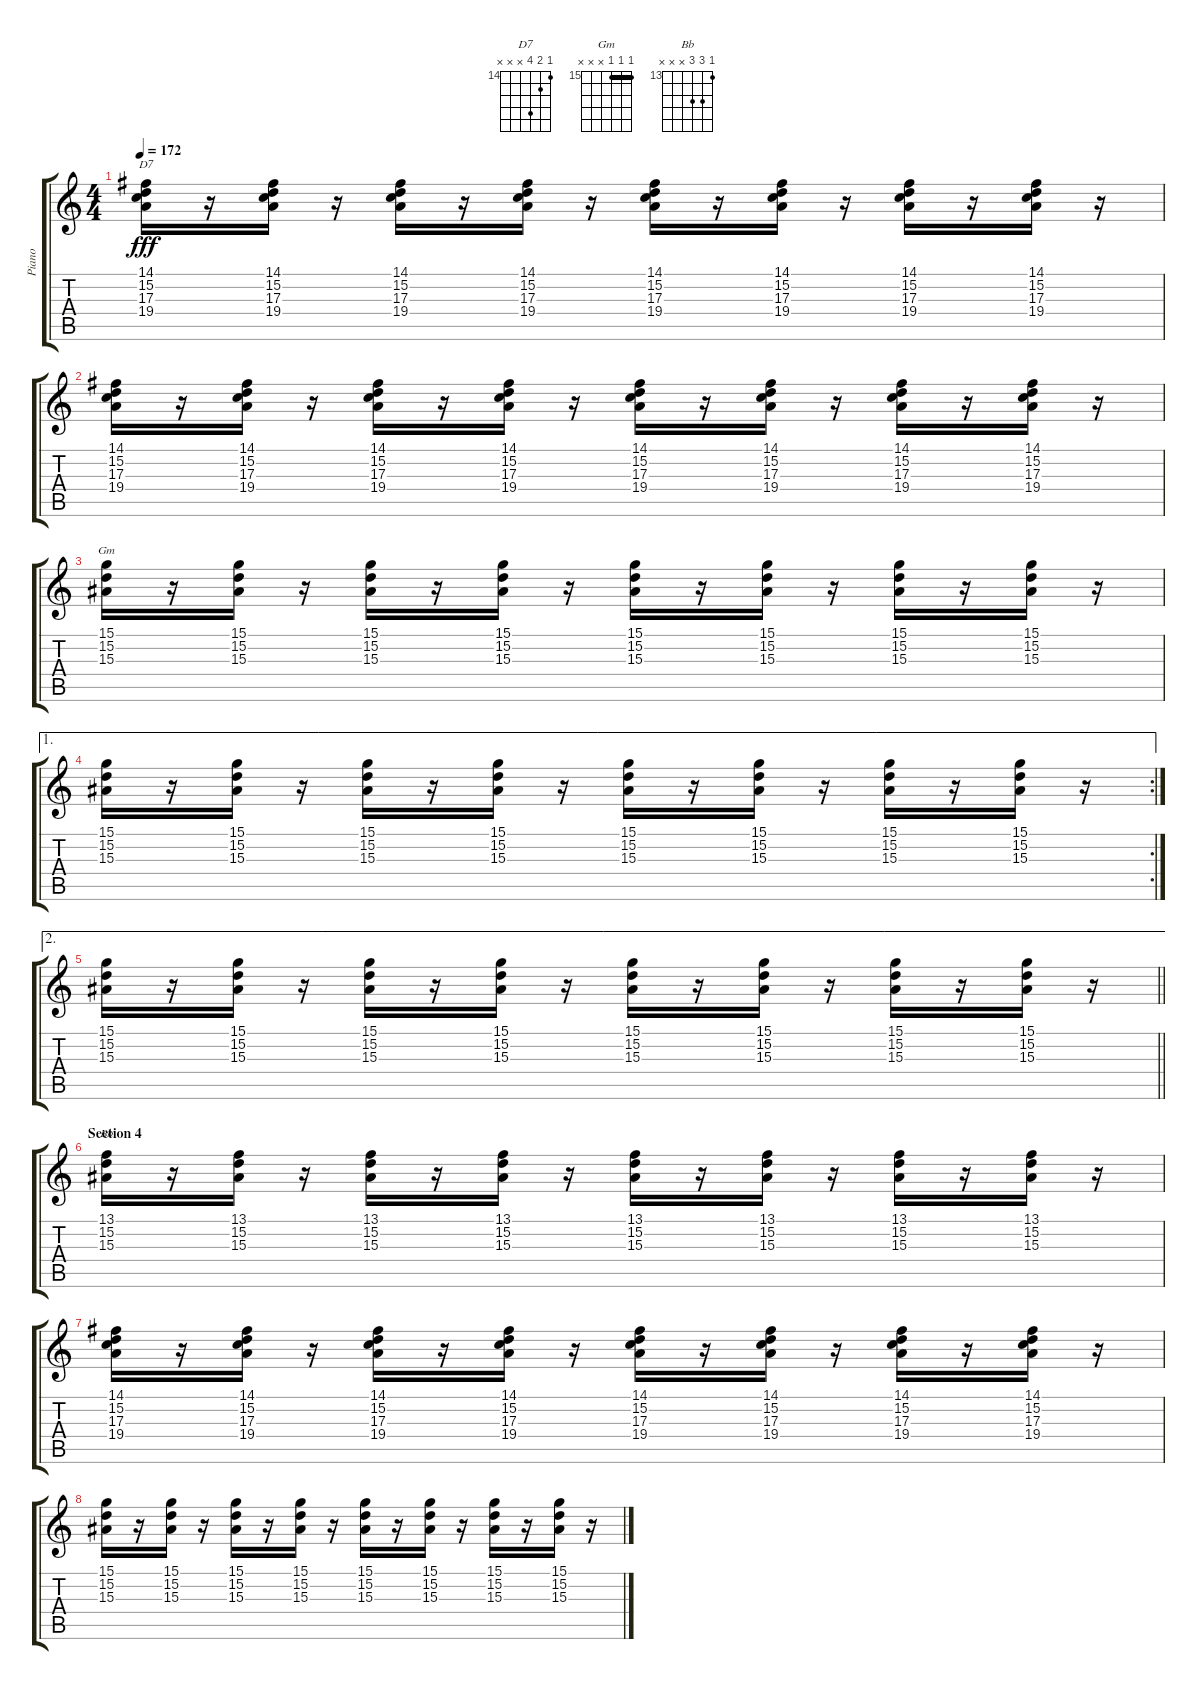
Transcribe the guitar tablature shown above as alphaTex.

\track ("Piano" "Piano") {instrument acousticgrandpiano}
\staff {score tabs}
\tuning (E4 B3 G3 D3 A2 E2) {hide}
\chord ("D7" 14 15 17 x x x) {firstfret 14}
\chord ("Gm" 15 15 15 x x x) {firstfret 15 barre 15}
\chord ("Bb" 13 15 15 x x x) {firstfret 13}
\ts (4 4)
\tempo 172
\clef g2
\ks c
(14.1 15.2 17.3 19.4).16{ch "D7" dy fff} r.16 (14.1 15.2 17.3 19.4).16 r.16 (14.1 15.2 17.3 19.4).16 r.16 (14.1 15.2 17.3 19.4).16 r.16 (14.1 15.2 17.3 19.4).16 r.16 (14.1 15.2 17.3 19.4).16 r.16 (14.1 15.2 17.3 19.4).16 r.16 (14.1 15.2 17.3 19.4).16 r.16 |
(14.1 15.2 17.3 19.4).16 r.16 (14.1 15.2 17.3 19.4).16 r.16 (14.1 15.2 17.3 19.4).16 r.16 (14.1 15.2 17.3 19.4).16 r.16 (14.1 15.2 17.3 19.4).16 r.16 (14.1 15.2 17.3 19.4).16 r.16 (14.1 15.2 17.3 19.4).16 r.16 (14.1 15.2 17.3 19.4).16 r.16 |
(15.1 15.2 15.3).16{ch "Gm"} r.16 (15.1 15.2 15.3).16 r.16 (15.1 15.2 15.3).16 r.16 (15.1 15.2 15.3).16 r.16 (15.1 15.2 15.3).16 r.16 (15.1 15.2 15.3).16 r.16 (15.1 15.2 15.3).16 r.16 (15.1 15.2 15.3).16 r.16 |
\ae 1
\rc 2
(15.1 15.2 15.3).16 r.16 (15.1 15.2 15.3).16 r.16 (15.1 15.2 15.3).16 r.16 (15.1 15.2 15.3).16 r.16 (15.1 15.2 15.3).16 r.16 (15.1 15.2 15.3).16 r.16 (15.1 15.2 15.3).16 r.16 (15.1 15.2 15.3).16 r.16 |
\ae 2
\barLineRight lightlight
(15.1 15.2 15.3).16 r.16 (15.1 15.2 15.3).16 r.16 (15.1 15.2 15.3).16 r.16 (15.1 15.2 15.3).16 r.16 (15.1 15.2 15.3).16 r.16 (15.1 15.2 15.3).16 r.16 (15.1 15.2 15.3).16 r.16 (15.1 15.2 15.3).16 r.16 |
\section ("" "Section 4")
(13.1 15.2 15.3).16{ch "Bb"} r.16 (13.1 15.2 15.3).16 r.16 (13.1 15.2 15.3).16 r.16 (13.1 15.2 15.3).16 r.16 (13.1 15.2 15.3).16 r.16 (13.1 15.2 15.3).16 r.16 (13.1 15.2 15.3).16 r.16 (13.1 15.2 15.3).16 r.16 |
(14.1 15.2 17.3 19.4).16 r.16 (14.1 15.2 17.3 19.4).16 r.16 (14.1 15.2 17.3 19.4).16 r.16 (14.1 15.2 17.3 19.4).16 r.16 (14.1 15.2 17.3 19.4).16 r.16 (14.1 15.2 17.3 19.4).16 r.16 (14.1 15.2 17.3 19.4).16 r.16 (14.1 15.2 17.3 19.4).16 r.16 |
(15.1 15.2 15.3).16 r.16 (15.1 15.2 15.3).16 r.16 (15.1 15.2 15.3).16 r.16 (15.1 15.2 15.3).16 r.16 (15.1 15.2 15.3).16 r.16 (15.1 15.2 15.3).16 r.16 (15.1 15.2 15.3).16 r.16 (15.1 15.2 15.3).16 r.16
